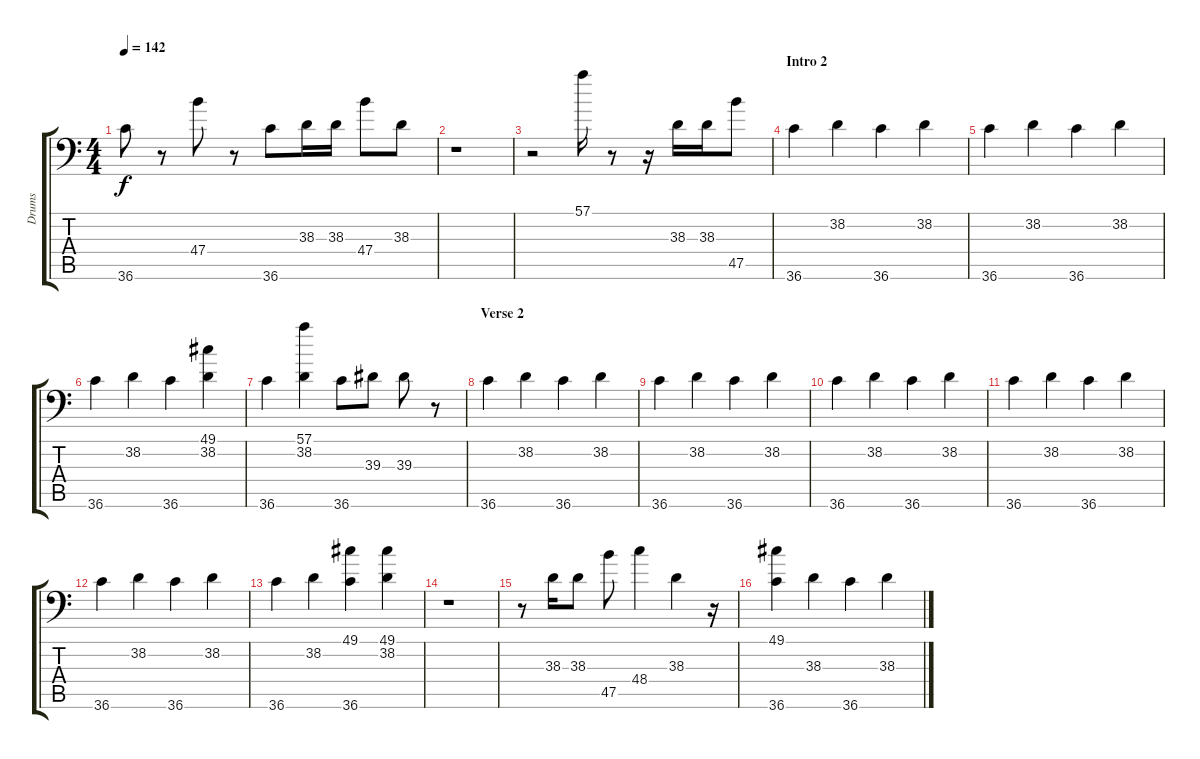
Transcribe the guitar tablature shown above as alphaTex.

\track ("Drums" "Drums") {instrument acousticgrandpiano}
\staff {score tabs}
\tuning (C-1 C-1 C-1 C-1 C-1 C-1) {hide}
\ts (4 4)
\tempo 142
\clef f4
\ks c
36.6.8{dy f} r.8 47.4.8 r.8 36.6.8 38.3.16 38.3.16 47.4.8 38.3.8 |
r.1 |
r.2 57.1.16 r.8 r.16 38.3.16 38.3.16 47.5.8 |
\section ("" "Intro 2")
36.6.4 38.2.4 36.6.4 38.2.4 |
36.6.4 38.2.4 36.6.4 38.2.4 |
36.6.4 38.2.4 36.6.4 (49.1 38.2).4 |
36.6.4 (57.1 38.2).4 36.6.8 39.3.8 39.3.8 r.8 |
\section ("" "Verse 2")
36.6.4 38.2.4 36.6.4 38.2.4 |
36.6.4 38.2.4 36.6.4 38.2.4 |
36.6.4 38.2.4 36.6.4 38.2.4 |
36.6.4 38.2.4 36.6.4 38.2.4 |
36.6.4 38.2.4 36.6.4 38.2.4 |
36.6.4 38.2.4 (49.1 36.6).4 (49.1 38.2).4 |
r.1 |
r.8 38.3.16 38.3.8 47.5.8 48.4.4 38.3.4 r.16 |
(49.1 36.6).4 38.3.4 36.6.4 38.3.4
